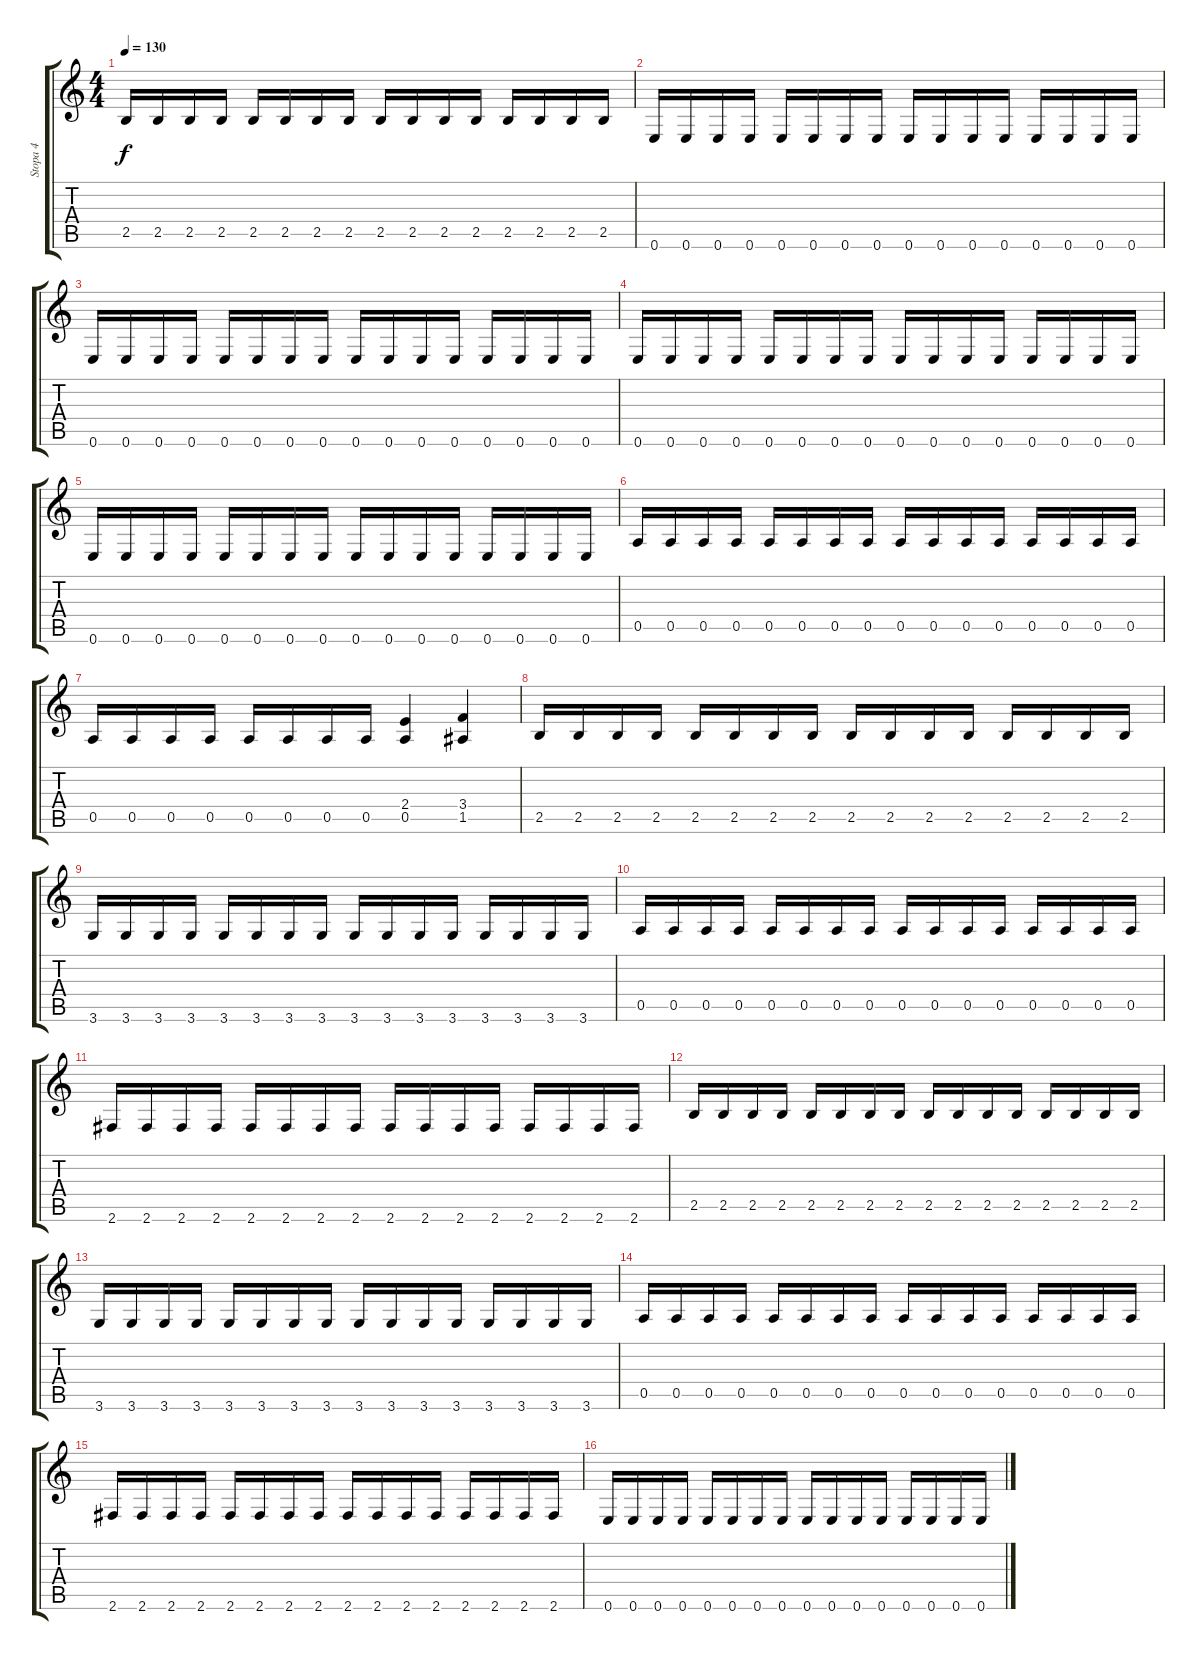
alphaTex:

\track ("Stopa 4" "Stopa 4") {instrument distortionguitar}
\staff {score tabs}
\tuning (E4 B3 G3 D3 A2 E2) {hide}
\ts (4 4)
\tempo 130
\clef g2
\ks c
2.5.16{dy f} 2.5.16 2.5.16 2.5.16 2.5.16 2.5.16 2.5.16 2.5.16 2.5.16 2.5.16 2.5.16 2.5.16 2.5.16 2.5.16 2.5.16 2.5.16 |
0.6.16 0.6.16 0.6.16 0.6.16 0.6.16 0.6.16 0.6.16 0.6.16 0.6.16 0.6.16 0.6.16 0.6.16 0.6.16 0.6.16 0.6.16 0.6.16 |
0.6.16 0.6.16 0.6.16 0.6.16 0.6.16 0.6.16 0.6.16 0.6.16 0.6.16 0.6.16 0.6.16 0.6.16 0.6.16 0.6.16 0.6.16 0.6.16 |
0.6.16 0.6.16 0.6.16 0.6.16 0.6.16 0.6.16 0.6.16 0.6.16 0.6.16 0.6.16 0.6.16 0.6.16 0.6.16 0.6.16 0.6.16 0.6.16 |
0.6.16 0.6.16 0.6.16 0.6.16 0.6.16 0.6.16 0.6.16 0.6.16 0.6.16 0.6.16 0.6.16 0.6.16 0.6.16 0.6.16 0.6.16 0.6.16 |
0.5.16 0.5.16 0.5.16 0.5.16 0.5.16 0.5.16 0.5.16 0.5.16 0.5.16 0.5.16 0.5.16 0.5.16 0.5.16 0.5.16 0.5.16 0.5.16 |
0.5.16 0.5.16 0.5.16 0.5.16 0.5.16 0.5.16 0.5.16 0.5.16 (2.4 0.5).4 (3.4 1.5).4 |
2.5.16 2.5.16 2.5.16 2.5.16 2.5.16 2.5.16 2.5.16 2.5.16 2.5.16 2.5.16 2.5.16 2.5.16 2.5.16 2.5.16 2.5.16 2.5.16 |
3.6.16 3.6.16 3.6.16 3.6.16 3.6.16 3.6.16 3.6.16 3.6.16 3.6.16 3.6.16 3.6.16 3.6.16 3.6.16 3.6.16 3.6.16 3.6.16 |
0.5.16 0.5.16 0.5.16 0.5.16 0.5.16 0.5.16 0.5.16 0.5.16 0.5.16 0.5.16 0.5.16 0.5.16 0.5.16 0.5.16 0.5.16 0.5.16 |
2.6.16 2.6.16 2.6.16 2.6.16 2.6.16 2.6.16 2.6.16 2.6.16 2.6.16 2.6.16 2.6.16 2.6.16 2.6.16 2.6.16 2.6.16 2.6.16 |
2.5.16 2.5.16 2.5.16 2.5.16 2.5.16 2.5.16 2.5.16 2.5.16 2.5.16 2.5.16 2.5.16 2.5.16 2.5.16 2.5.16 2.5.16 2.5.16 |
3.6.16 3.6.16 3.6.16 3.6.16 3.6.16 3.6.16 3.6.16 3.6.16 3.6.16 3.6.16 3.6.16 3.6.16 3.6.16 3.6.16 3.6.16 3.6.16 |
0.5.16 0.5.16 0.5.16 0.5.16 0.5.16 0.5.16 0.5.16 0.5.16 0.5.16 0.5.16 0.5.16 0.5.16 0.5.16 0.5.16 0.5.16 0.5.16 |
2.6.16 2.6.16 2.6.16 2.6.16 2.6.16 2.6.16 2.6.16 2.6.16 2.6.16 2.6.16 2.6.16 2.6.16 2.6.16 2.6.16 2.6.16 2.6.16 |
0.6.16 0.6.16 0.6.16 0.6.16 0.6.16 0.6.16 0.6.16 0.6.16 0.6.16 0.6.16 0.6.16 0.6.16 0.6.16 0.6.16 0.6.16 0.6.16
